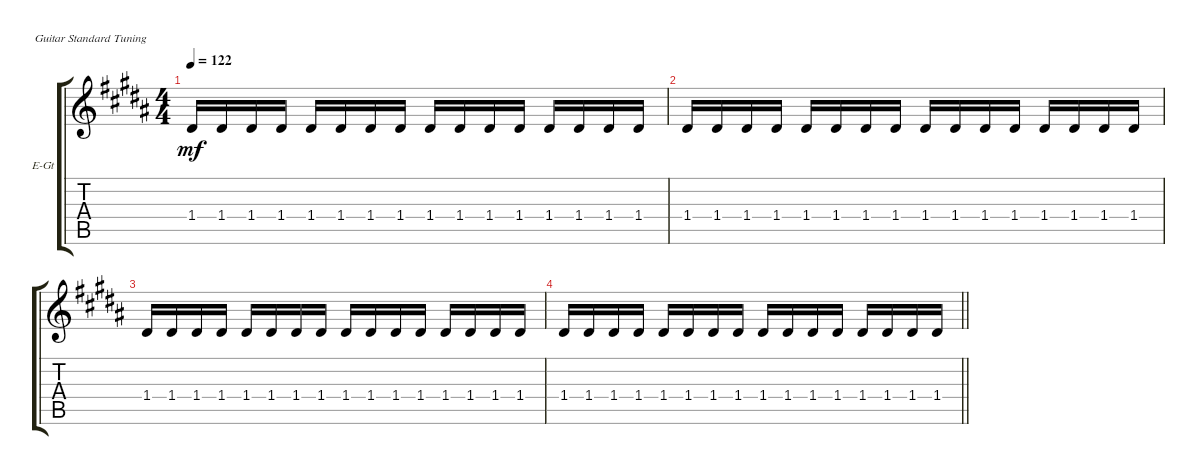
\defaultSystemsLayout 4
\bracketExtendMode groupsimilarinstruments
\firstSystemTrackNameOrientation horizontal
\otherSystemsTrackNameOrientation horizontal
\track ("Electric Guitar" "E-Gt") {multiBarRest instrument electricguitarclean}
\staff {score tabs}
\tuning (E4 B3 G3 D3 A2 E2)
\ts (4 4)
\tempo 122
\clef g2
\scale
0.333333
\ks b
1.4.16{dy mf} 1.4.16 1.4.16 1.4.16 1.4.16 1.4.16 1.4.16 1.4.16 1.4.16 1.4.16 1.4.16 1.4.16 1.4.16 1.4.16 1.4.16 1.4.16 |
\scale
0.333333 1.4.16 1.4.16 1.4.16 1.4.16 1.4.16 1.4.16 1.4.16 1.4.16 1.4.16 1.4.16 1.4.16 1.4.16 1.4.16 1.4.16 1.4.16 1.4.16 |
\scale
0.333333 1.4.16 1.4.16 1.4.16 1.4.16 1.4.16 1.4.16 1.4.16 1.4.16 1.4.16 1.4.16 1.4.16 1.4.16 1.4.16 1.4.16 1.4.16 1.4.16 |
\scale
0.333333
\barLineRight lightlight
1.4.16 1.4.16 1.4.16 1.4.16 1.4.16 1.4.16 1.4.16 1.4.16 1.4.16 1.4.16 1.4.16 1.4.16 1.4.16 1.4.16 1.4.16 1.4.16 |
\scale
0.333333 |
\scale
0.333333 |
\scale
0.333333 |
\scale
0.333333 |
\scale
0.333333 |
\scale
0.333333 |
\scale
0.333333 |
\scale
0.333333 |
\scale
0.333333 |
\scale
0.333333 |
\scale
0.333333 |
\scale
0.333333
